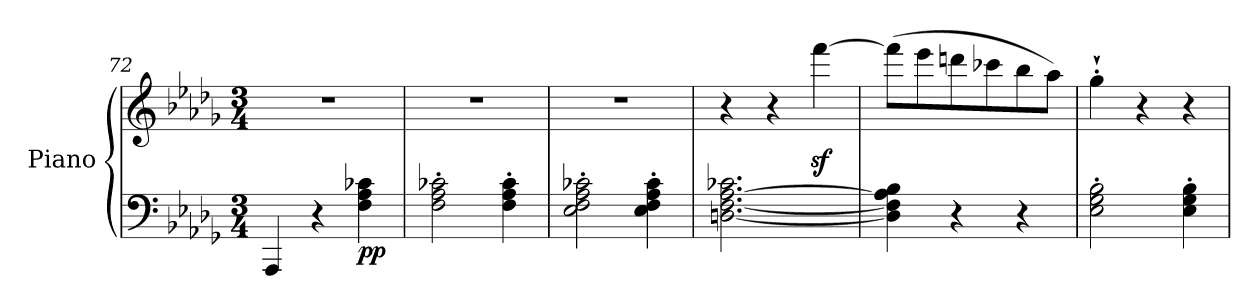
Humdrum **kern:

**kern	**kern	**dynam
*part1	*part1	*part1
*staff2	*staff1	*staff1/2
*I"Piano	*	*
*I'Pno	*	*
*clefF4	*clefG2	*
*k[b-e-a-d-g-]	*k[b-e-a-d-g-]	*
*D-:	*D-:	*
*M3/4	*M3/4	*
=72	=72	=72
4AAA-/	2.r	.
4r	.	.
!	!	!LO:DY:b=2
4F\ 4A-\ 4c-X\	.	pp
=73	=73	=73
2F\' 2A-\' 2c-X\'	2.r	.
4F\' 4A-\' 4c-\'	.	.
=74	=74	=74
2E-\' 2F\' 2A-\' 2c-X\'	2.r	.
4E-\' 4F\' 4A-\' 4c-\'	.	.
=75	=75	=75
[2.Dn\ [2.F\ [2.A-\ 2.c-X\	4r	.
.	4r	.
.	[4fffz<\	.
=76	=76	=76
4D\] 4F\] 4A-\] 4B-\	(>8fff\L]	.
.	8eee-\	.
4r	8dddn\	.
.	8ccc-X\	.
4r	8bb-\	.
.	8aa-\J)	.
=77	=77	=77
2E-\' 2G-\' 2B-\'	4gg-'`\	.
.	4r	.
4E-\' 4G-\' 4B-\'	4r	.
=	=	=
*-	*-	*-
